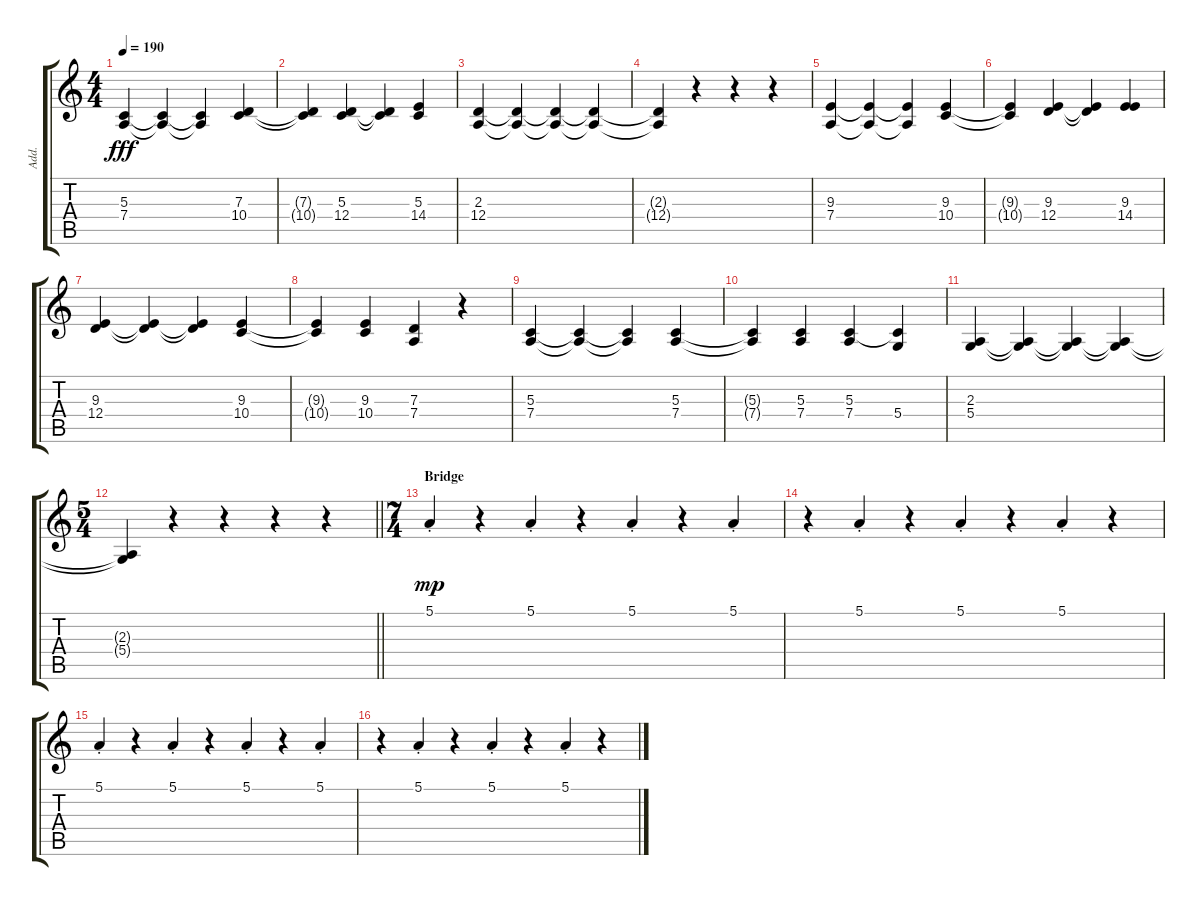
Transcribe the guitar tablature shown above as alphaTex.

\track ("Add." "Add.") {instrument lead4chiff}
\staff {score tabs}
\tuning (E4 B3 G3 D3 A2 E2) {hide}
\ts (4 4)
\tempo 190
\clef g2
\ks c
(5.3 7.4).4{dy fff} (5.3{t} 7.4{t}).4 (5.3{t} 7.4{t}).4 (7.3 10.4).4 |
(7.3{t} 10.4{t}).4 (5.3 12.4).4 (5.3{t} 12.4{t}).4 (5.3 14.4).4 |
(2.3 12.4).4 (2.3{t} 12.4{t}).4 (2.3{t} 12.4{t}).4 (2.3{t} 12.4{t}).4 |
(2.3{t} 12.4{t}).4 r.4 r.4 r.4 |
(9.3 7.4).4 (9.3{t} 7.4{t}).4 (9.3{t} 7.4{t}).4 (9.3 10.4).4 |
(9.3{t} 10.4{t}).4 (9.3 12.4).4 (9.3{t} 12.4{t}).4 (9.3 14.4).4 |
(9.3 12.4).4 (9.3{t} 12.4{t}).4 (9.3{t} 12.4{t}).4 (9.3 10.4).4 |
(9.3{t} 10.4{t}).4 (9.3 10.4).4 (7.3 7.4).4 r.4 |
(5.3 7.4).4 (5.3{t} 7.4{t}).4 (5.3{t} 7.4{t}).4 (5.3 7.4).4 |
(5.3{t} 7.4{t}).4 (5.3 7.4).4 (5.3 7.4).4 (5.3{t} 5.4).4 |
(2.3 5.4).4 (2.3{t} 5.4{t}).4 (2.3{t} 5.4{t}).4 (2.3{t} 5.4{t}).4 |
\ts (5 4)
\barLineRight lightlight
(2.3{t} 5.4{t}).4 r.4 r.4 r.4 r.4 |
\ts (7 4)
\section ("" "Bridge")
5.1{st}.4{dy mp} r.4 5.1{st}.4 r.4 5.1{st}.4 r.4 5.1{st}.4 |
r.4 5.1{st}.4 r.4 5.1{st}.4 r.4 5.1{st}.4 r.4 |
5.1{st}.4 r.4 5.1{st}.4 r.4 5.1{st}.4 r.4 5.1{st}.4 |
r.4 5.1{st}.4 r.4 5.1{st}.4 r.4 5.1{st}.4 r.4
